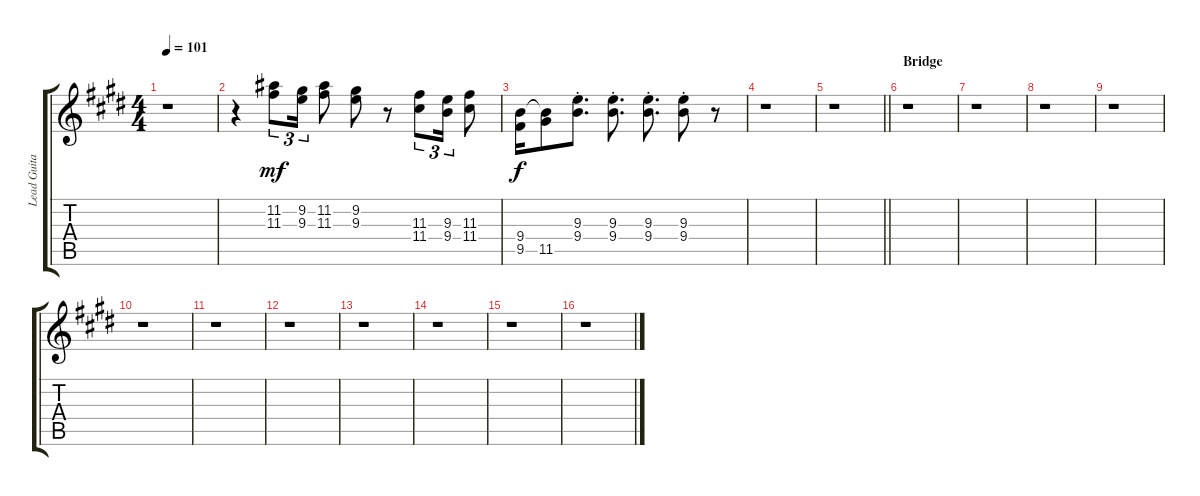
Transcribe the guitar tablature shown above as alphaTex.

\track ("Lead Guitar" "Lead Guita") {instrument overdrivenguitar}
\staff {score tabs}
\tuning (E4 B3 G3 D3 A2 E2) {hide}
\ts (4 4)
\tempo 101
\clef g2
\ks e
r.1{dy f} |
r.4 (11.2 11.3).8{tu (3 2) dy mf} (9.2 9.3).16{tu (3 2)} (11.2 11.3).8 (9.2 9.3).8 r.8 (11.3 11.4).8{tu (3 2)} (9.3 9.4).16{tu (3 2)} (11.3 11.4).8 |
(9.4 9.5).16{dy f} (9.4{t} 11.5).8 (9.3{st} 9.4{st}).8{d} (9.3{st} 9.4{st}).8{d} (9.3{st} 9.4{st}).8{d} (9.3{st} 9.4{st}).8 r.8 |
r.1 |
\barLineRight lightlight
r.1 |
\section ("" "Bridge")
r.1 |
r.1 |
r.1 |
r.1 |
r.1 |
r.1 |
r.1 |
r.1 |
r.1 |
r.1 |
r.1
